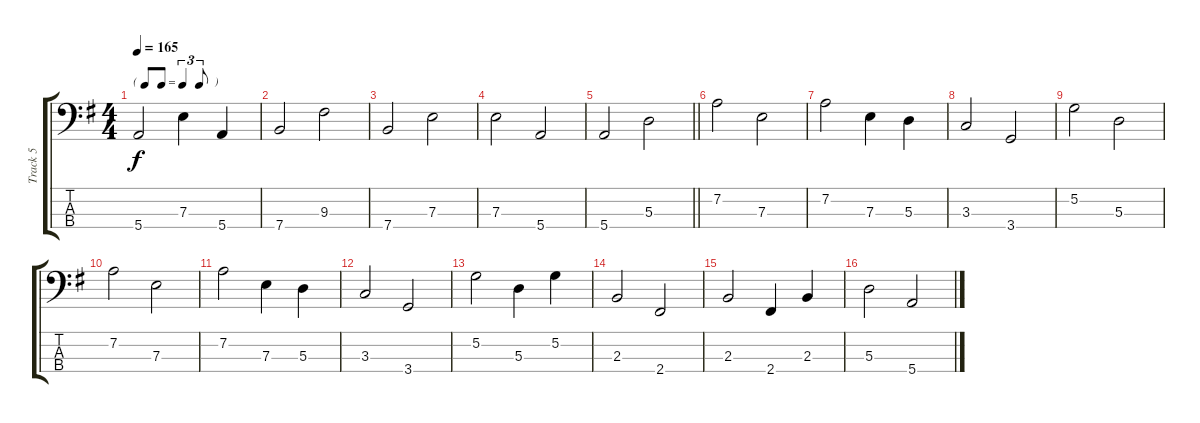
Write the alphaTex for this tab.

\track ("Track 5" "Track 5") {instrument electricbassfinger}
\staff {score tabs}
\tuning (G2 D2 A1 E1) {hide}
\ts (4 4)
\tf triplet8th
\tempo 165
\clef f4
\ks g
5.4.2{dy f} 7.3.4 5.4.4 |
7.4.2 9.3.2 |
7.4.2 7.3.2 |
7.3.2 5.4.2 |
\barLineRight lightlight
5.4.2 5.3.2 |
7.2.2 7.3.2 |
7.2.2 7.3.4 5.3.4 |
3.3.2 3.4.2 |
5.2.2 5.3.2 |
7.2.2 7.3.2 |
7.2.2 7.3.4 5.3.4 |
3.3.2 3.4.2 |
5.2.2 5.3.4 5.2.4 |
2.3.2 2.4.2 |
2.3.2 2.4.4 2.3.4 |
5.3.2 5.4.2
